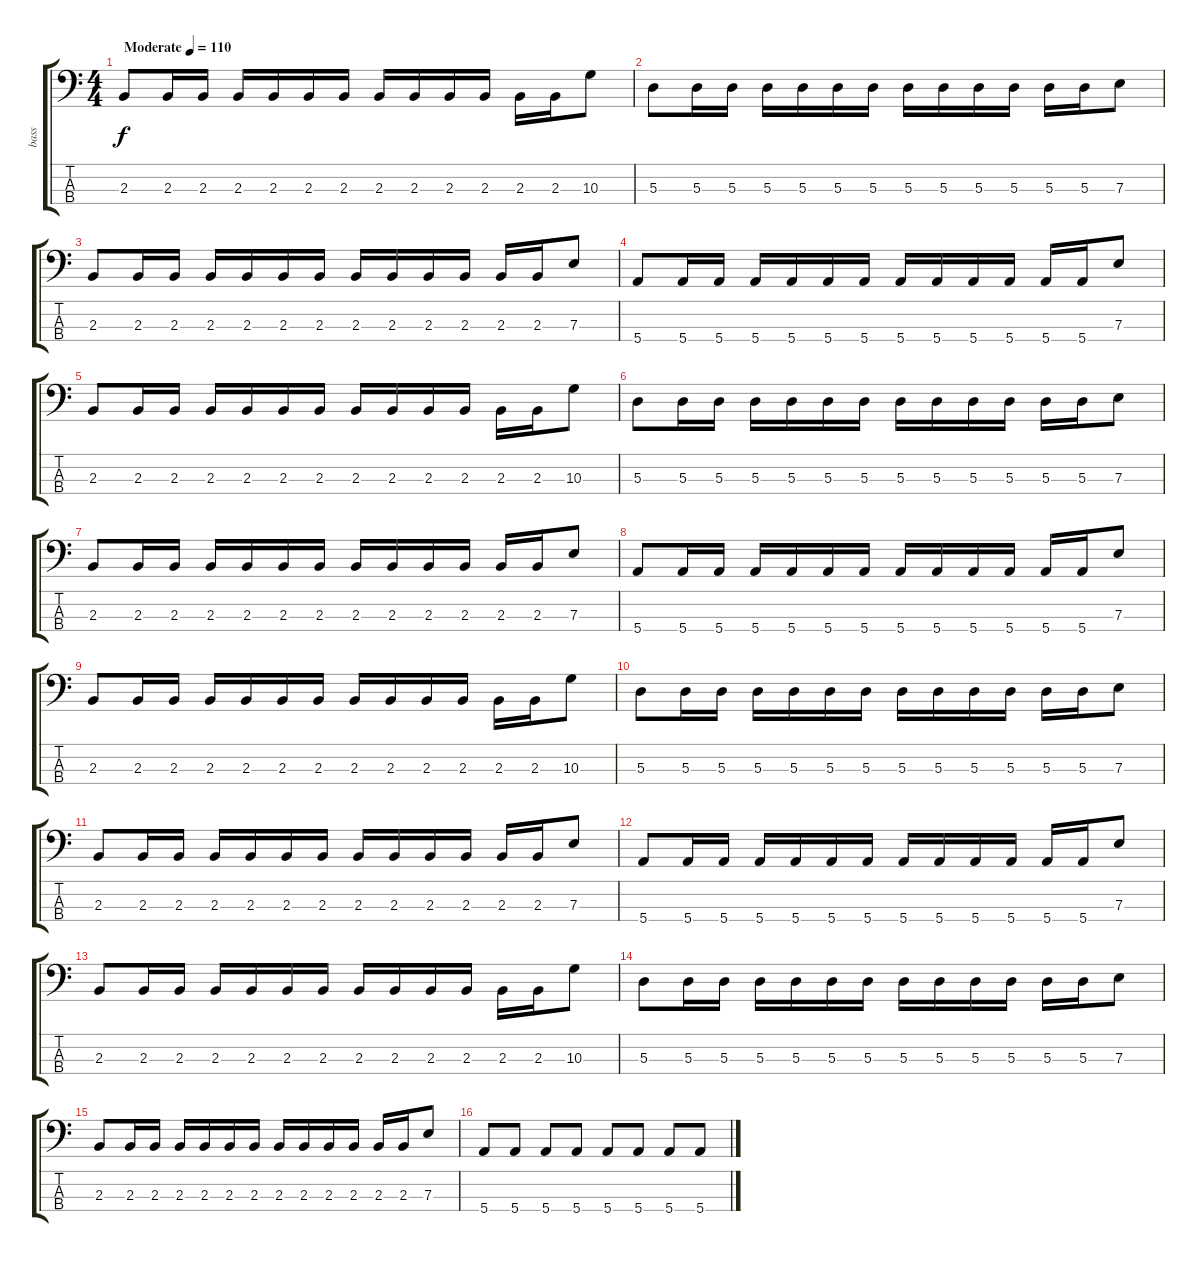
\track ("bass" "bass") {instrument electricbasspick}
\staff {score tabs}
\tuning (G2 D2 A1 E1) {hide}
\ts (4 4)
\tempo (110 "Moderate")
\clef f4
\ks c
2.3.8{dy f instrument electricbasspick} 2.3.16 2.3.16 2.3.16 2.3.16 2.3.16 2.3.16 2.3.16 2.3.16 2.3.16 2.3.16 2.3.16 2.3.16 10.3.8 |
5.3.8 5.3.16 5.3.16 5.3.16 5.3.16 5.3.16 5.3.16 5.3.16 5.3.16 5.3.16 5.3.16 5.3.16 5.3.16 7.3.8 |
2.3.8 2.3.16 2.3.16 2.3.16 2.3.16 2.3.16 2.3.16 2.3.16 2.3.16 2.3.16 2.3.16 2.3.16 2.3.16 7.3.8 |
5.4.8 5.4.16 5.4.16 5.4.16 5.4.16 5.4.16 5.4.16 5.4.16 5.4.16 5.4.16 5.4.16 5.4.16 5.4.16 7.3.8 |
2.3.8 2.3.16 2.3.16 2.3.16 2.3.16 2.3.16 2.3.16 2.3.16 2.3.16 2.3.16 2.3.16 2.3.16 2.3.16 10.3.8 |
5.3.8 5.3.16 5.3.16 5.3.16 5.3.16 5.3.16 5.3.16 5.3.16 5.3.16 5.3.16 5.3.16 5.3.16 5.3.16 7.3.8 |
2.3.8 2.3.16 2.3.16 2.3.16 2.3.16 2.3.16 2.3.16 2.3.16 2.3.16 2.3.16 2.3.16 2.3.16 2.3.16 7.3.8 |
5.4.8 5.4.16 5.4.16 5.4.16 5.4.16 5.4.16 5.4.16 5.4.16 5.4.16 5.4.16 5.4.16 5.4.16 5.4.16 7.3.8 |
2.3.8 2.3.16 2.3.16 2.3.16 2.3.16 2.3.16 2.3.16 2.3.16 2.3.16 2.3.16 2.3.16 2.3.16 2.3.16 10.3.8 |
5.3.8 5.3.16 5.3.16 5.3.16 5.3.16 5.3.16 5.3.16 5.3.16 5.3.16 5.3.16 5.3.16 5.3.16 5.3.16 7.3.8 |
2.3.8 2.3.16 2.3.16 2.3.16 2.3.16 2.3.16 2.3.16 2.3.16 2.3.16 2.3.16 2.3.16 2.3.16 2.3.16 7.3.8 |
5.4.8 5.4.16 5.4.16 5.4.16 5.4.16 5.4.16 5.4.16 5.4.16 5.4.16 5.4.16 5.4.16 5.4.16 5.4.16 7.3.8 |
2.3.8 2.3.16 2.3.16 2.3.16 2.3.16 2.3.16 2.3.16 2.3.16 2.3.16 2.3.16 2.3.16 2.3.16 2.3.16 10.3.8 |
5.3.8 5.3.16 5.3.16 5.3.16 5.3.16 5.3.16 5.3.16 5.3.16 5.3.16 5.3.16 5.3.16 5.3.16 5.3.16 7.3.8 |
2.3.8 2.3.16 2.3.16 2.3.16 2.3.16 2.3.16 2.3.16 2.3.16 2.3.16 2.3.16 2.3.16 2.3.16 2.3.16 7.3.8 |
5.4.8 5.4.8 5.4.8 5.4.8 5.4.8 5.4.8 5.4.8 5.4.8
